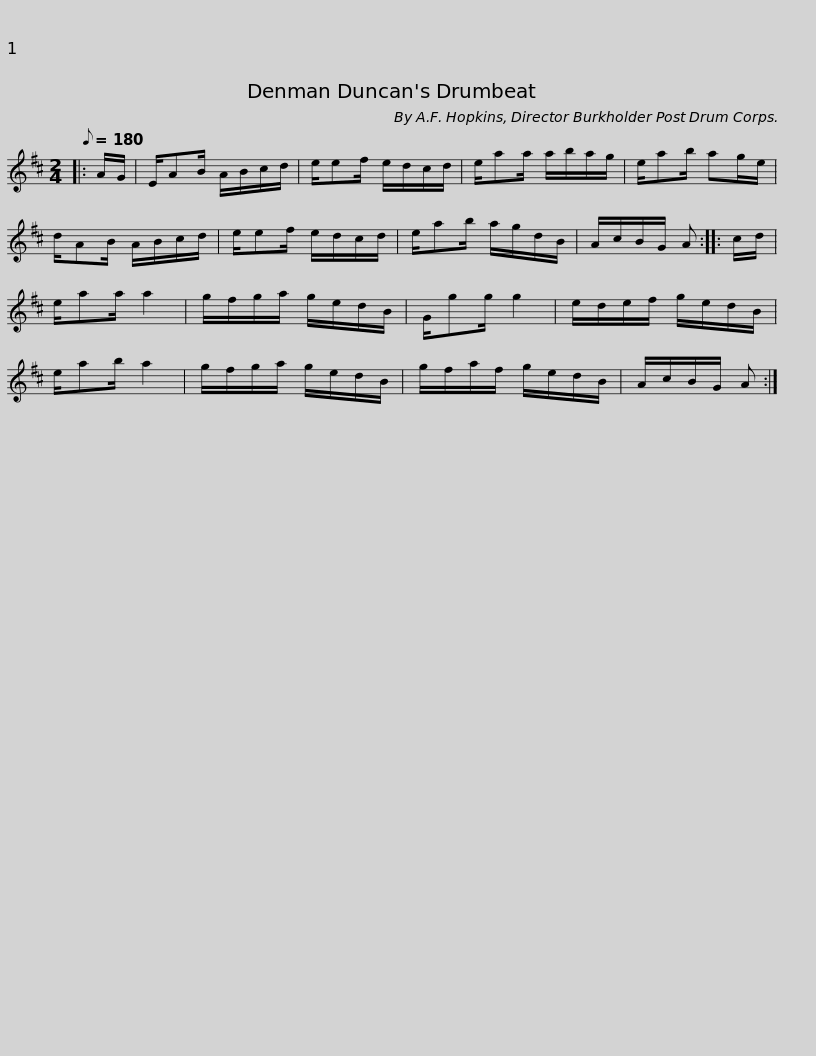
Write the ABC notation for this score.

X:1
L:1/8
Q:1/8=180
M:2/4
I:linebreak $
K:none
V:1 treble transpose="8 "
V:1
[K:D]|: A/G/ | E/AB/ A/B/c/d/ | e/ef/ e/d/c/d/ | e/aa/ a/b/a/g/ | e/ab/ ag/e/ | %5
 d/AB/ A/B/c/d/ | e/ef/ e/d/c/d/ |$ e/ab/ a/g/d/B/ | A/c/B/G/ A :: c/d/ | %10
 e/aa/ a2 | g/f/g/a/ g/e/d/B/ | G/gg/ g2 | e/d/e/f/ g/e/d/B/ | e/ab/ a2 |$ %15
 g/f/g/a/ g/e/d/B/ | g/f/a/f/ g/e/d/B/ | A/c/B/G/ A :| %18
